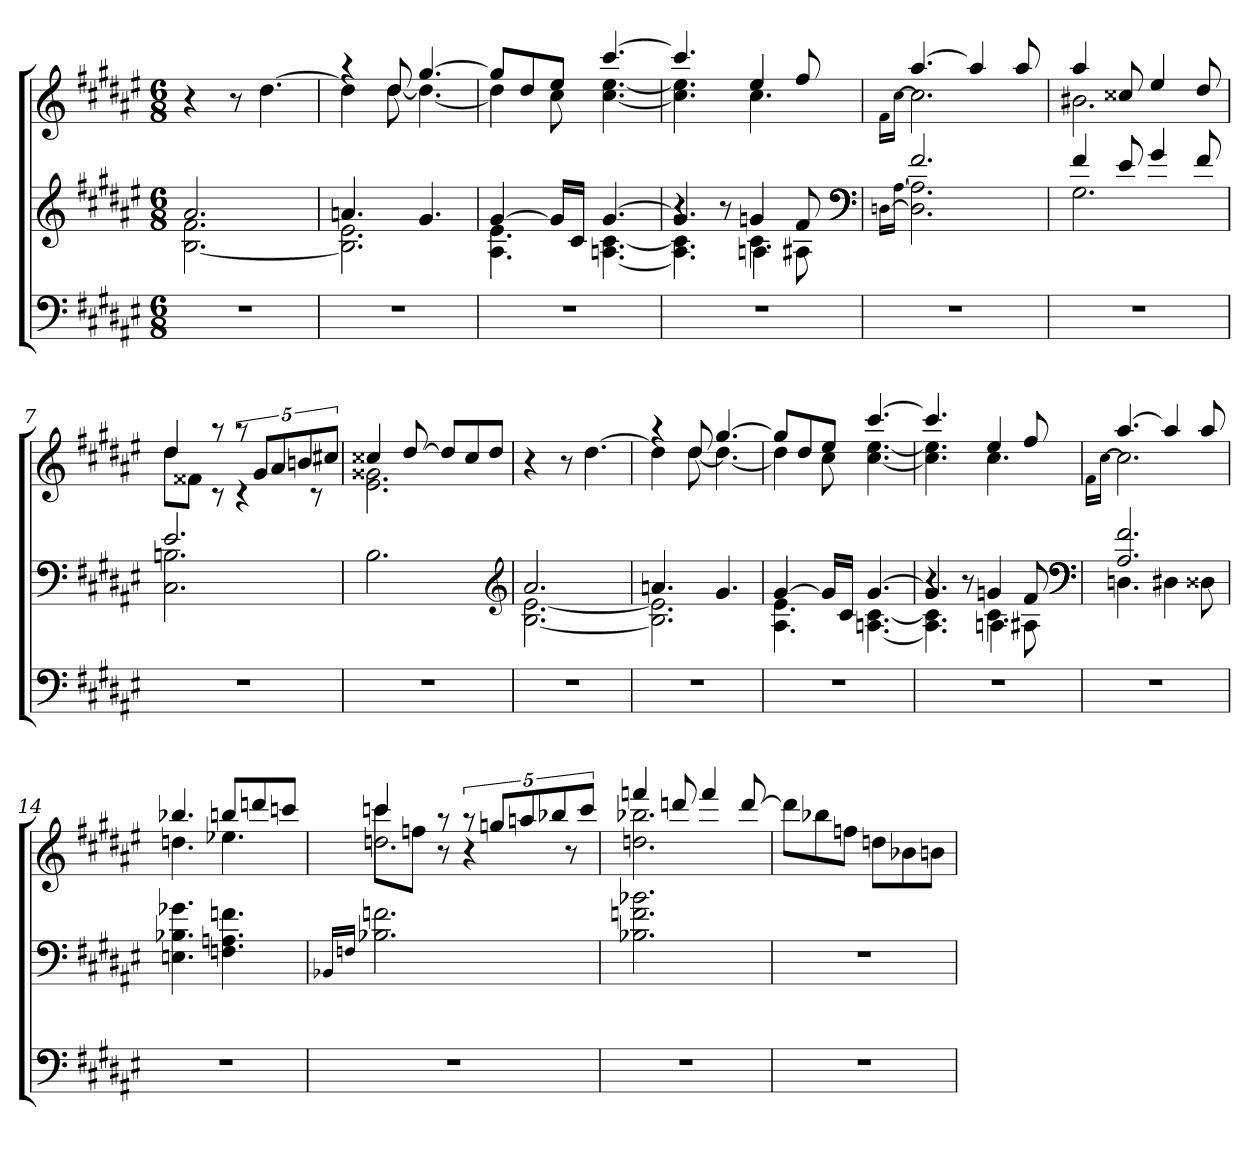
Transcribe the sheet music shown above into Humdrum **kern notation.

**kern	**kern	**kern
*part3	*part2	*part1
*staff3	*staff2	*staff1
*clefF4	*clefG2	*clefG2
*k[f#c#g#d#a#e#]	*k[f#c#g#d#a#e#]	*k[f#c#g#d#a#e#]
*F#:	*F#:	*F#:
*M6/8	*M6/8	*M6/8
=1	=1	=1
*	*^	*
2.r	2.a#	[2.B 2.f#	4r
.	.	.	8r
.	.	.	[4.dd#
=2	=2	=2	=2
*	*	*	*^
2.r	4.an	2.B] 2.e#	4raa	4dd#]
.	.	.	8dd#	[8dd#
.	4.g#	.	[4.gg#	4.dd#_
=3	=3	=3	=3	=3
2.r	[4g#	4.A# 4.e#	8gg#L]	4dd#]
.	.	.	8dd#	.
.	16g#LL]	.	8ee#J	8cc#
.	16c#JJ	.	.	.
.	[4.g#	[4.An [4.c#	[4.ccc#	[4.cc# [4.ee#
=4	=4	=4	=4	=4
*	*	*^	*	*
2.r	4.g#]	4.A] 4.c#]	4r	4.ccc#]	4.cc#] 4.ee#]
.	.	.	8r	.	.
.	4gn	4.c#	4An\	4ee#	4.cc#
.	8f#	.	8A#X\	8ff#	.
*	*v	*v	*v	*	*
*	*clefF4	*	*
=5	=5	=5	=5
*	*^	*	*
.	.	[16qqDn\LL	.	16qqf#\LL
.	.	[16qqA#\JJ	.	[16qqcc#\JJ
2.r	2.f#	2.D] 2.A#]	[4.aa#	2.cc#]
.	.	.	4aa#]	.
.	.	.	8aa#	.
=6	=6	=6	=6	=6
2.r	4f#	2.G#	4aa#	2.b#X
.	8e#	.	8cc##X	.
.	4g#	.	4ee#	.
.	8f#	.	8dd#	.
=7	=7	=7	=7	=7
2.r	2.e#	2.C# 2.Bn	4dd#	8dd#L
.	.	.	.	8f##XJ
.	.	.	8raa	8rc
.	.	.	40%3raa	4rc
.	.	.	40%3g#L	.
.	.	.	40%3a#	.
.	.	.	40%3bn	.
.	.	.	.	8rc
.	.	.	40%3cc#XJ	.
*	*v	*v	*	*
=8	=8	=8	=8
2.r	2.B	4cc##X	2.e# 2.g##X
.	.	[8dd#	.
.	.	8dd#L]	.
.	.	8cc##	.
.	.	8dd#J	.
*	*	*v	*v
*	*clefG2	*
=9	=9	=9
*	*^	*
2.r	2.a#	[2.B [2.e#	4r
.	.	.	8r
.	.	.	[4.dd#
=10	=10	=10	=10
*	*	*	*^
2.r	4.an	2.B] 2.e#]	4raa	4dd#]
.	.	.	8dd#	[8dd#
.	4.g#	.	[4.gg#	4.dd#_
=11	=11	=11	=11	=11
2.r	[4g#	4.A# 4.e#	8gg#L]	4dd#]
.	.	.	8dd#	.
.	16g#LL]	.	8ee#J	8cc#
.	16c#JJ	.	.	.
.	[4.g#	[4.An [4.c#	[4.ccc#	[4.cc# [4.ee#
=12	=12	=12	=12	=12
*	*	*^	*	*
2.r	4.g#]	4.A] 4.c#]	4r	4.ccc#]	4.cc#] 4.ee#]
.	.	.	8r	.	.
.	4gn	4.c#	4An\	4ee#	4.cc#
.	8f#	.	8A#X\	8ff#	.
*	*v	*v	*v	*	*
*	*clefF4	*	*
=13	=13	=13	=13
.	.	.	16qqf#\LL
.	.	.	[16qqcc#\JJ
*	*^	*	*
2.r	2.A# 2.f#	4.Dn	[4.aa#	2.cc#]
.	.	4D#X	4aa#]	.
.	.	8D##X	8aa#	.
*	*v	*v	*	*
=14	=14	=14	=14
2.r	4.En 4.B-X 4.g-X	4.bb-X	4.ddn
.	4.Fn 4.An 4.fn	8bbnL	4.ee-X
.	.	8dddn	.
.	.	8cccnJ	.
*	*	*v	*v
=15	=15	=15
.	16qqBB-X/LL	.
.	16qqFn/JJ	.
*	*	*^
*	*	*	*^
2.r	2.B-X 2.fn	4cccn	2.ddn	8ccc\L
.	.	.	.	8ffn\J
.	.	8raa	.	8r
.	.	40%3raa	.	4r
.	.	40%3ggnL	.	.
.	.	40%3aan	.	.
.	.	40%3bb-X	.	.
.	.	.	.	8r
.	.	40%3cccJ	.	.
*	*	*	*v	*v
=16	=16	=16	=16
2.r	2.B-X 2.fn 2.b-X	4fffn	2.ddn 2.bb-X
.	.	8dddn	.
.	.	4fff	.
.	.	[8ddd	.
*	*	*v	*v
=17	=17	=17
2.r	2.r	8dddL]
.	.	8bb-X
.	.	8ffnJ
.	.	8ddnL
.	.	8b-X
.	.	8bnJ
=	=	=
*-	*-	*-
